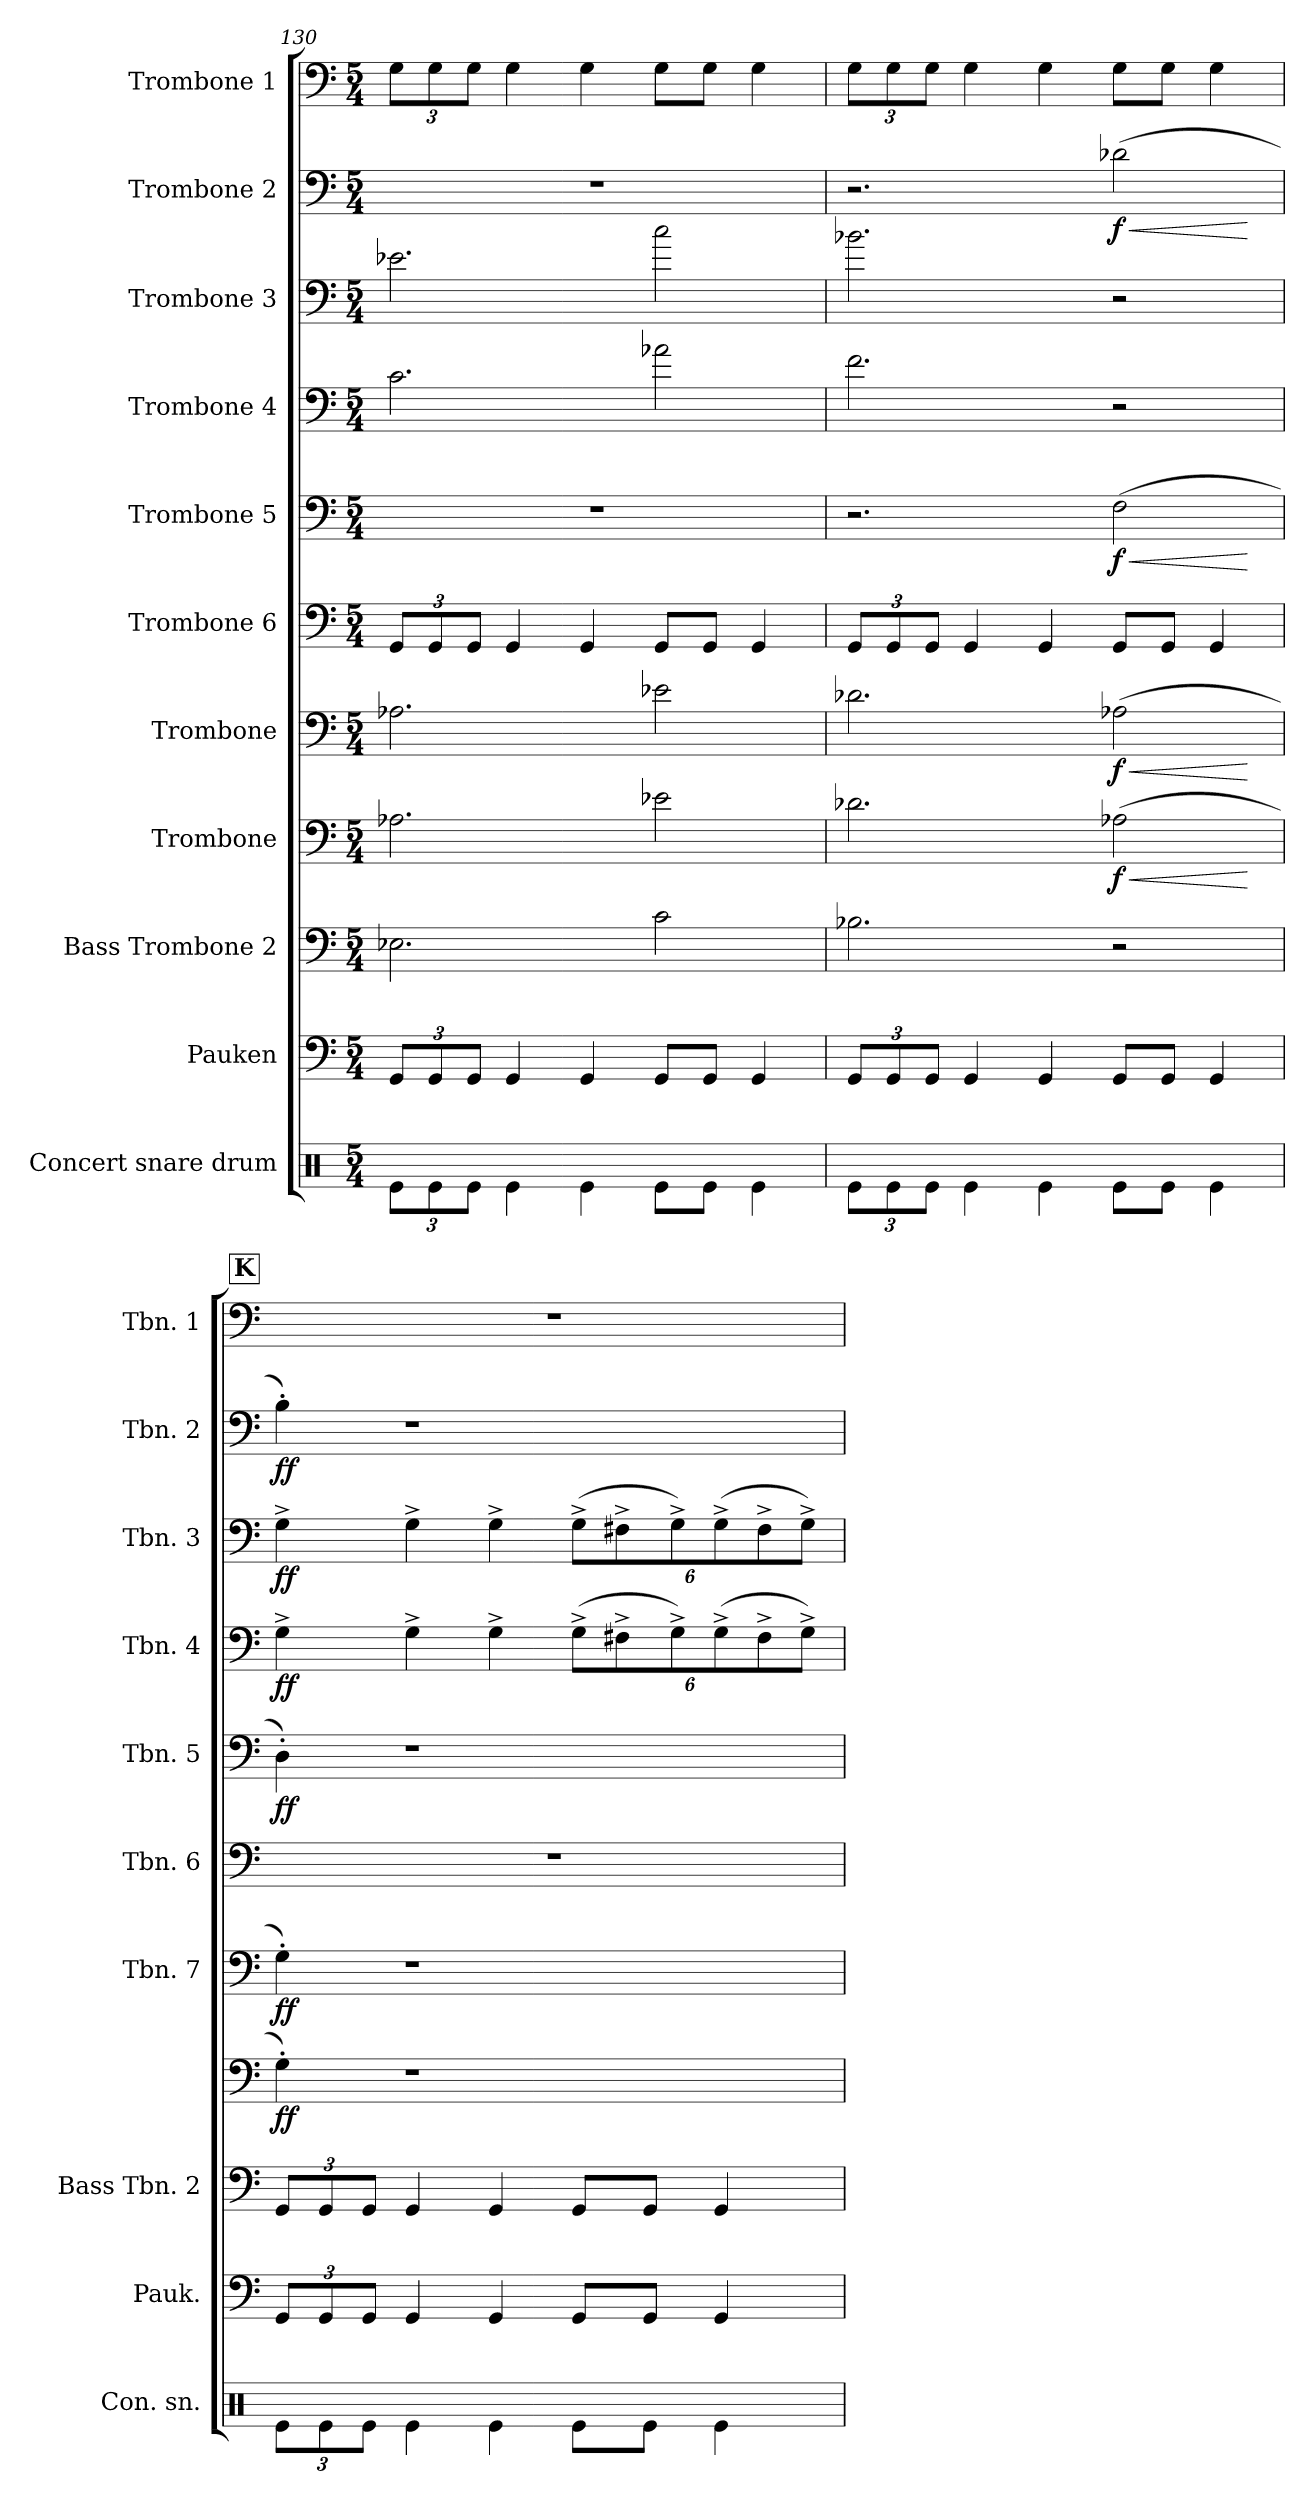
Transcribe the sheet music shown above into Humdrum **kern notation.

**kern	**kern	**kern	**kern	**dynam	**kern	**dynam	**kern	**kern	**dynam	**kern	**dynam	**kern	**dynam	**kern	**dynam	**kern
*part11	*part10	*part9	*part8	*part8	*part7	*part7	*part6	*part5	*part5	*part4	*part4	*part3	*part3	*part2	*part2	*part1
*staff11	*staff10	*staff9	*staff8	*staff8	*staff7	*staff7	*staff6	*staff5	*staff5	*staff4	*staff4	*staff3	*staff3	*staff2	*staff2	*staff1
*I"Concert snare drum	*I"Pauken	*I"Bass Trombone 2	*I"Trombone	*	*I"Trombone	*	*I"Trombone 6	*I"Trombone 5	*	*I"Trombone 4	*	*I"Trombone 3	*	*I"Trombone 2	*	*I"Trombone 1
*I'Con. sn.	*I'Pauk.	*I'Bass Tbn. 2	*	*	*I'Tbn. 7	*	*I'Tbn. 6	*I'Tbn. 5	*	*I'Tbn. 4	*	*I'Tbn. 3	*	*I'Tbn. 2	*	*I'Tbn. 1
*clefX	*clefF4	*clefF4	*clefF4	*	*clefF4	*	*clefF4	*clefF4	*	*clefF4	*	*clefF4	*	*clefF4	*	*clefF4
*k[]	*k[]	*k[]	*k[]	*	*k[]	*	*k[]	*k[]	*	*k[]	*	*k[]	*	*k[]	*	*k[]
*M5/4	*M5/4	*M5/4	*M5/4	*	*M5/4	*	*M5/4	*M5/4	*	*M5/4	*	*M5/4	*	*M5/4	*	*M5/4
*Xbrackettup	*Xbrackettup	*	*	*	*	*	*Xbrackettup	*	*	*	*	*	*	*	*	*Xbrackettup
=130	=130	=130	=130	=130	=130	=130	=130	=130	=130	=130	=130	=130	=130	=130	=130	=130
12Re\L	12GG/L	2.E-X\	2.A-X\	.	2.A-X\	.	12GG/L	4%5r	.	2.c\	.	2.e-X\	.	4%5r	.	12G\L
12Re\	12GG/	.	.	.	.	.	12GG/	.	.	.	.	.	.	.	.	12G\
12Re\J	12GG/J	.	.	.	.	.	12GG/J	.	.	.	.	.	.	.	.	12G\J
4Re\	4GG/	.	.	.	.	.	4GG/	.	.	.	.	.	.	.	.	4G\
4Re\	4GG/	.	.	.	.	.	4GG/	.	.	.	.	.	.	.	.	4G\
8Re\L	8GG/L	2c\	2e-X\	.	2e-X\	.	8GG/L	.	.	2a-X\	.	2cc\	.	.	.	8G\L
8Re\J	8GG/J	.	.	.	.	.	8GG/J	.	.	.	.	.	.	.	.	8G\J
4Re\	4GG/	.	.	.	.	.	4GG/	.	.	.	.	.	.	.	.	4G\
=131	=131	=131	=131	=131	=131	=131	=131	=131	=131	=131	=131	=131	=131	=131	=131	=131
12Re\L	12GG/L	2.B-X\	2.d-X\	.	2.d-X\	.	12GG/L	2.r	.	2.f\	.	2.b-X\	.	2.r	.	12G\L
12Re\	12GG/	.	.	.	.	.	12GG/	.	.	.	.	.	.	.	.	12G\
12Re\J	12GG/J	.	.	.	.	.	12GG/J	.	.	.	.	.	.	.	.	12G\J
4Re\	4GG/	.	.	.	.	.	4GG/	.	.	.	.	.	.	.	.	4G\
4Re\	4GG/	.	.	.	.	.	4GG/	.	.	.	.	.	.	.	.	4G\
!	!	!	!	!LO:HP:b	!	!LO:HP:b	!	!	!LO:HP:b	!	!	!	!	!	!LO:HP:b	!
!	!	!	!	!LO:DY:n=1:b	!	!LO:DY:n=1:b	!	!	!LO:DY:n=1:b	!	!	!	!	!	!LO:DY:n=1:b	!
8Re\L	8GG/L	2r	(>2A-X\	< f	(>2A-X\	< f	8GG/L	(>2F\	< f	2r	.	2r	.	(>2d-X\	< f	8G\L
8Re\J	8GG/J	.	.	.	.	.	8GG/J	.	.	.	.	.	.	.	.	8G\J
4Re\	4GG/	.	.	.	.	.	4GG/	.	.	.	.	.	.	.	.	4G\
.	.	.	.	[	.	[	.	.	[	.	.	.	.	.	[	.
!!LO:REH:place=s1:a:B:fs=14:t=K
=132	=132	=132	=132	=132	=132	=132	=132	=132	=132	=132	=132	=132	=132	=132	=132	=132
*	*	*Xbrackettup	*	*	*	*	*	*	*	*	*	*	*	*	*	*
!	!	!	!	!LO:DY:b	!	!LO:DY:b	!	!	!LO:DY:b	!	!LO:DY:b	!	!LO:DY:b	!	!LO:DY:b	!
12Re\L	12GG/L	12GG/L	4G'\)	ff	4G'\)	ff	4%5r	4D'\)	ff	4G^\	ff	4G^\	ff	4B'\)	ff	4%5r
12Re\	12GG/	12GG/	.	.	.	.	.	.	.	.	.	.	.	.	.	.
12Re\J	12GG/J	12GG/J	.	.	.	.	.	.	.	.	.	.	.	.	.	.
4Re\	4GG/	4GG/	1r	.	1r	.	.	1r	.	4G^\	.	4G^\	.	1r	.	.
4Re\	4GG/	4GG/	.	.	.	.	.	.	.	4G^\	.	4G^\	.	.	.	.
*	*	*	*	*	*	*	*	*	*	*Xbrackettup	*	*Xbrackettup	*	*	*	*
8Re\L	8GG/L	8GG/L	.	.	.	.	.	.	.	(>12G^\L	.	(>12G^\L	.	.	.	.
.	.	.	.	.	.	.	.	.	.	12F#X^\	.	12F#X^\	.	.	.	.
8Re\J	8GG/J	8GG/J	.	.	.	.	.	.	.	.	.	.	.	.	.	.
.	.	.	.	.	.	.	.	.	.	12G^\)	.	12G^\)	.	.	.	.
4Re\	4GG/	4GG/	.	.	.	.	.	.	.	(>12G^\	.	(>12G^\	.	.	.	.
.	.	.	.	.	.	.	.	.	.	12F#^\	.	12F#^\	.	.	.	.
.	.	.	.	.	.	.	.	.	.	12G^\J)	.	12G^\J)	.	.	.	.
=	=	=	=	=	=	=	=	=	=	=	=	=	=	=	=	=
*-	*-	*-	*-	*-	*-	*-	*-	*-	*-	*-	*-	*-	*-	*-	*-	*-
